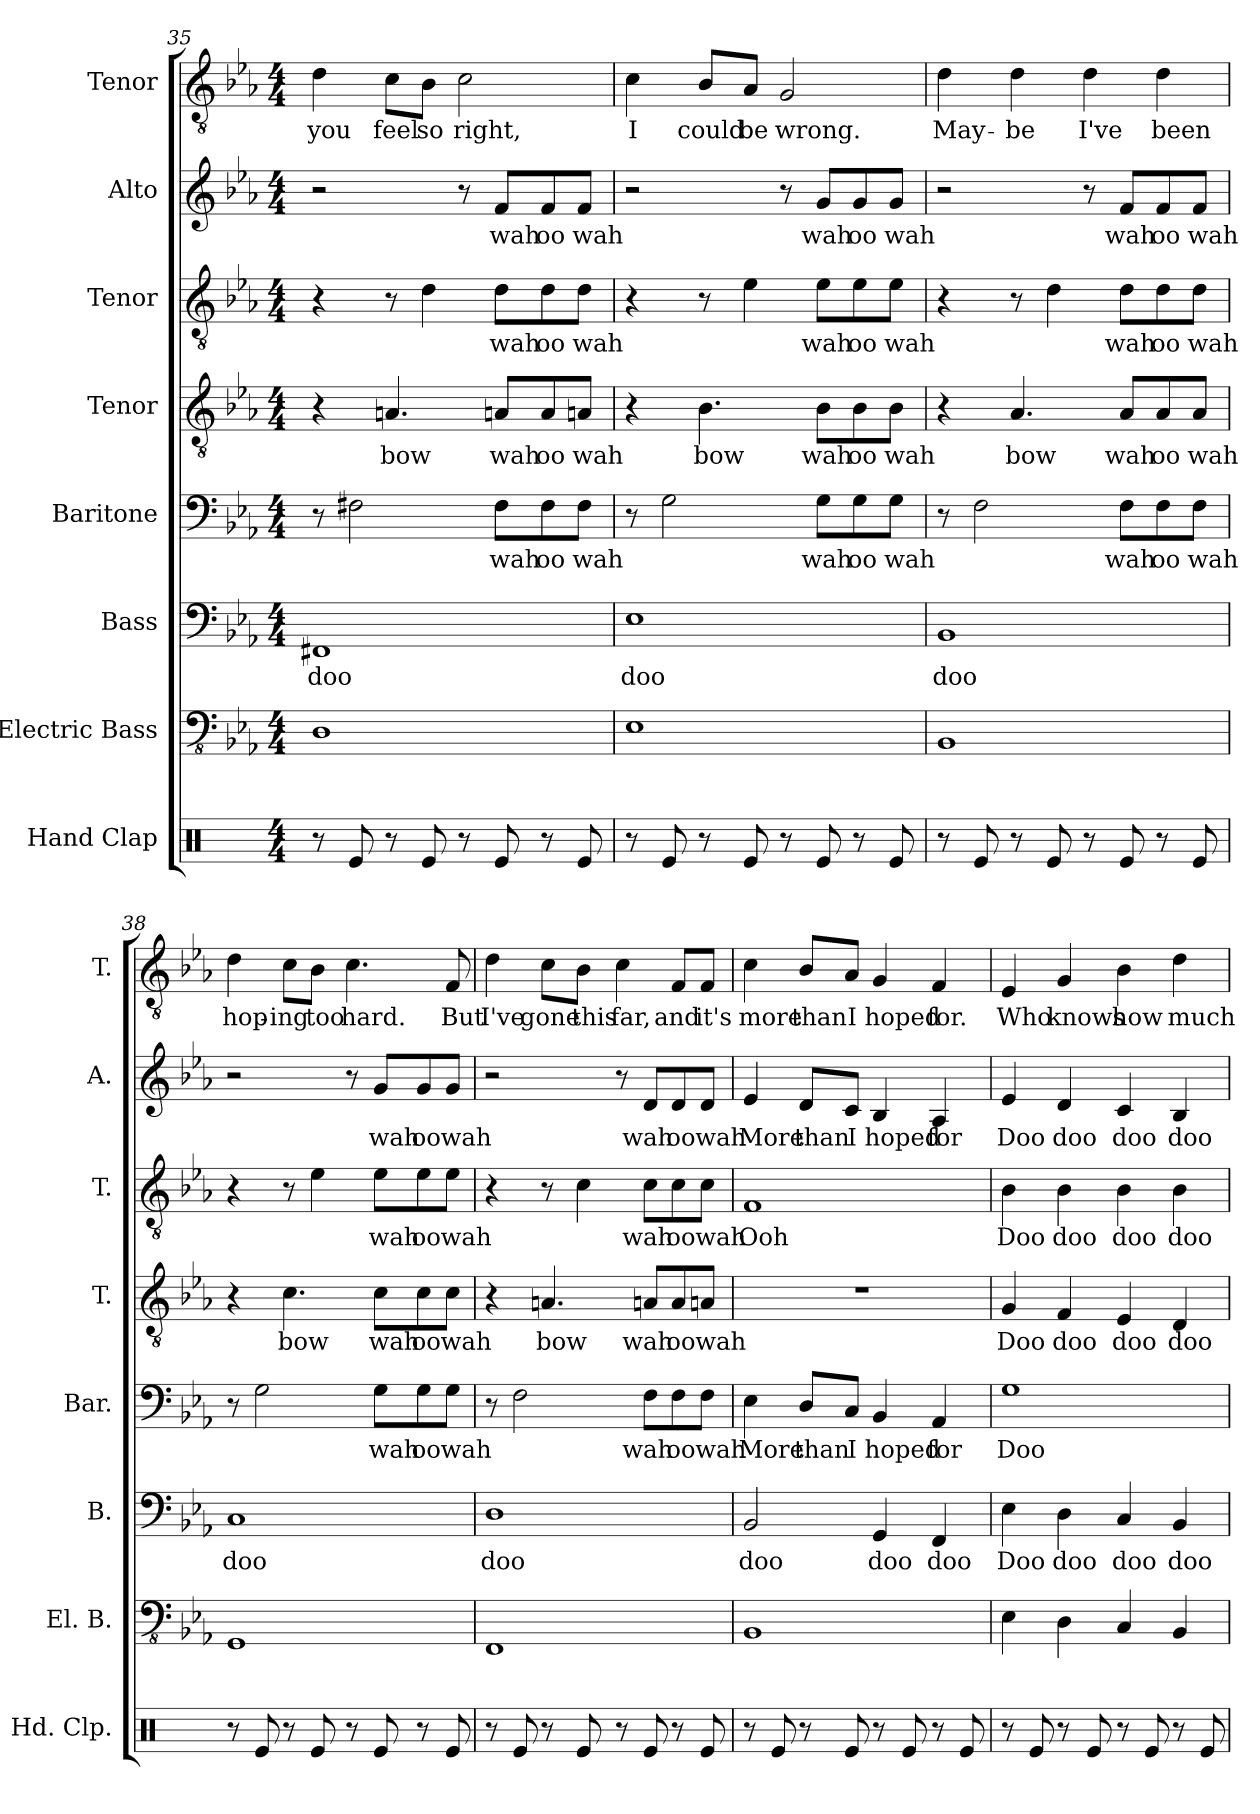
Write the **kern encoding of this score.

**kern	**kern	**kern	**text	**kern	**text	**kern	**text	**kern	**text	**kern	**text	**kern	**text
*part8	*part7	*part6	*part6	*part5	*part5	*part4	*part4	*part3	*part3	*part2	*part2	*part1	*part1
*staff8	*staff7	*staff6	*staff6	*staff5	*staff5	*staff4	*staff4	*staff3	*staff3	*staff2	*staff2	*staff1	*staff1
*I"Hand Clap	*I"Electric Bass	*I"Bass	*	*I"Baritone	*	*I"Tenor	*	*I"Tenor	*	*I"Alto	*	*I"Tenor	*
*I'Hd. Clp.	*I'El. B.	*I'B.	*	*I'Bar.	*	*I'T.	*	*I'T.	*	*I'A.	*	*I'T.	*
*clefX	*clefFv4	*clefF4	*	*clefF4	*	*clefGv2	*	*clefGv2	*	*clefG2	*	*clefGv2	*
*k[]	*k[b-e-a-]	*k[b-e-a-]	*	*k[b-e-a-]	*	*k[b-e-a-]	*	*k[b-e-a-]	*	*k[b-e-a-]	*	*k[b-e-a-]	*
*M4/4	*M4/4	*M4/4	*	*M4/4	*	*M4/4	*	*M4/4	*	*M4/4	*	*M4/4	*
=35	=35	=35	=35	=35	=35	=35	=35	=35	=35	=35	=35	=35	=35
!	!	!	!LO:LY:b	!	!	!	!	!	!	!	!	!	!LO:LY:b
8r	1DD	1FF#X	doo	8r	.	4r	.	4r	.	2r	.	4d\	you
8Re/	.	.	.	2F#X\	.	.	.	.	.	.	.	.	.
!	!	!	!	!	!	!	!LO:LY:b	!	!	!	!	!	!LO:LY:b
8r	.	.	.	.	.	4.An/	bow	8r	.	.	.	8c\L	feel
!	!	!	!	!	!	!	!	!	!	!	!	!	!LO:LY:b
8Re/	.	.	.	.	.	.	.	4d\	.	.	.	8B-\J	so
!	!	!	!	!	!	!	!	!	!	!	!	!	!LO:LY:b
8r	.	.	.	.	.	.	.	.	.	8r	.	2c\	right,
!	!	!	!	!	!LO:LY:b	!	!LO:LY:b	!	!LO:LY:b	!	!LO:LY:b	!	!
8Re/	.	.	.	8F#\L	wah	8An/L	wah	8d\L	wah	8f/L	wah	.	.
!	!	!	!	!	!LO:LY:b	!	!LO:LY:b	!	!LO:LY:b	!	!LO:LY:b	!	!
8r	.	.	.	8F#\	oo	8A/	oo	8d\	oo	8f/	oo	.	.
!	!	!	!	!	!LO:LY:b	!	!LO:LY:b	!	!LO:LY:b	!	!LO:LY:b	!	!
8Re/	.	.	.	8F#\J	wah	8An/J	wah	8d\J	wah	8f/J	wah	.	.
=36	=36	=36	=36	=36	=36	=36	=36	=36	=36	=36	=36	=36	=36
!	!	!	!LO:LY:b	!	!	!	!	!	!	!	!	!	!LO:LY:b
8r	1EE-	1E-	doo	8r	.	4r	.	4r	.	2r	.	4c\	I
8Re/	.	.	.	2G\	.	.	.	.	.	.	.	.	.
!	!	!	!	!	!	!	!LO:LY:b	!	!	!	!	!	!LO:LY:b
8r	.	.	.	.	.	4.B-\	bow	8r	.	.	.	8B-/L	could
!	!	!	!	!	!	!	!	!	!	!	!	!	!LO:LY:b
8Re/	.	.	.	.	.	.	.	4e-\	.	.	.	8A-/J	be
!	!	!	!	!	!	!	!	!	!	!	!	!	!LO:LY:b
8r	.	.	.	.	.	.	.	.	.	8r	.	2G/	wrong.
!	!	!	!	!	!LO:LY:b	!	!LO:LY:b	!	!LO:LY:b	!	!LO:LY:b	!	!
8Re/	.	.	.	8G\L	wah	8B-\L	wah	8e-\L	wah	8g/L	wah	.	.
!	!	!	!	!	!LO:LY:b	!	!LO:LY:b	!	!LO:LY:b	!	!LO:LY:b	!	!
8r	.	.	.	8G\	oo	8B-\	oo	8e-\	oo	8g/	oo	.	.
!	!	!	!	!	!LO:LY:b	!	!LO:LY:b	!	!LO:LY:b	!	!LO:LY:b	!	!
8Re/	.	.	.	8G\J	wah	8B-\J	wah	8e-\J	wah	8g/J	wah	.	.
!!LO:PB:g=z
=37	=37	=37	=37	=37	=37	=37	=37	=37	=37	=37	=37	=37	=37
!	!	!	!LO:LY:b	!	!	!	!	!	!	!	!	!	!LO:LY:b
8r	1BBB-	1BB-	doo	8r	.	4r	.	4r	.	2r	.	4d\	May-
8Re/	.	.	.	2F\	.	.	.	.	.	.	.	.	.
!	!	!	!	!	!	!	!LO:LY:b	!	!	!	!	!	!LO:LY:b
8r	.	.	.	.	.	4.A-/	bow	8r	.	.	.	4d\	-be
8Re/	.	.	.	.	.	.	.	4d\	.	.	.	.	.
!	!	!	!	!	!	!	!	!	!	!	!	!	!LO:LY:b
8r	.	.	.	.	.	.	.	.	.	8r	.	4d\	I've
!	!	!	!	!	!LO:LY:b	!	!LO:LY:b	!	!LO:LY:b	!	!LO:LY:b	!	!
8Re/	.	.	.	8F\L	wah	8A-/L	wah	8d\L	wah	8f/L	wah	.	.
!	!	!	!	!	!LO:LY:b	!	!LO:LY:b	!	!LO:LY:b	!	!LO:LY:b	!	!LO:LY:b
8r	.	.	.	8F\	oo	8A-/	oo	8d\	oo	8f/	oo	4d\	been
!	!	!	!	!	!LO:LY:b	!	!LO:LY:b	!	!LO:LY:b	!	!LO:LY:b	!	!
8Re/	.	.	.	8F\J	wah	8A-/J	wah	8d\J	wah	8f/J	wah	.	.
=38	=38	=38	=38	=38	=38	=38	=38	=38	=38	=38	=38	=38	=38
!	!	!	!LO:LY:b	!	!	!	!	!	!	!	!	!	!LO:LY:b
8r	1GGG	1C	doo	8r	.	4r	.	4r	.	2r	.	4d\	hop-
8Re/	.	.	.	2G\	.	.	.	.	.	.	.	.	.
!	!	!	!	!	!	!	!LO:LY:b	!	!	!	!	!	!LO:LY:b
8r	.	.	.	.	.	4.c\	bow	8r	.	.	.	8c\L	-ing
!	!	!	!	!	!	!	!	!	!	!	!	!	!LO:LY:b
8Re/	.	.	.	.	.	.	.	4e-\	.	.	.	8B-\J	too
!	!	!	!	!	!	!	!	!	!	!	!	!	!LO:LY:b
8r	.	.	.	.	.	.	.	.	.	8r	.	4.c\	hard.
!	!	!	!	!	!LO:LY:b	!	!LO:LY:b	!	!LO:LY:b	!	!LO:LY:b	!	!
8Re/	.	.	.	8G\L	wah	8c\L	wah	8e-\L	wah	8g/L	wah	.	.
!	!	!	!	!	!LO:LY:b	!	!LO:LY:b	!	!LO:LY:b	!	!LO:LY:b	!	!
8r	.	.	.	8G\	oo	8c\	oo	8e-\	oo	8g/	oo	.	.
!	!	!	!	!	!LO:LY:b	!	!LO:LY:b	!	!LO:LY:b	!	!LO:LY:b	!	!LO:LY:b
8Re/	.	.	.	8G\J	wah	8c\J	wah	8e-\J	wah	8g/J	wah	8F/	But
=39	=39	=39	=39	=39	=39	=39	=39	=39	=39	=39	=39	=39	=39
!	!	!	!LO:LY:b	!	!	!	!	!	!	!	!	!	!LO:LY:b
8r	1FFF	1D	doo	8r	.	4r	.	4r	.	2r	.	4d\	I've
8Re/	.	.	.	2F\	.	.	.	.	.	.	.	.	.
!	!	!	!	!	!	!	!LO:LY:b	!	!	!	!	!	!LO:LY:b
8r	.	.	.	.	.	4.An/	bow	8r	.	.	.	8c\L	gone
!	!	!	!	!	!	!	!	!	!	!	!	!	!LO:LY:b
8Re/	.	.	.	.	.	.	.	4c\	.	.	.	8B-\J	this
!	!	!	!	!	!	!	!	!	!	!	!	!	!LO:LY:b
8r	.	.	.	.	.	.	.	.	.	8r	.	4c\	far,
!	!	!	!	!	!LO:LY:b	!	!LO:LY:b	!	!LO:LY:b	!	!LO:LY:b	!	!
8Re/	.	.	.	8F\L	wah	8An/L	wah	8c\L	wah	8d/L	wah	.	.
!	!	!	!	!	!LO:LY:b	!	!LO:LY:b	!	!LO:LY:b	!	!LO:LY:b	!	!LO:LY:b
8r	.	.	.	8F\	oo	8A/	oo	8c\	oo	8d/	oo	8F/L	and
!	!	!	!	!	!LO:LY:b	!	!LO:LY:b	!	!LO:LY:b	!	!LO:LY:b	!	!LO:LY:b
8Re/	.	.	.	8F\J	wah	8An/J	wah	8c\J	wah	8d/J	wah	8F/J	it's
!!LO:PB:g=z
=40	=40	=40	=40	=40	=40	=40	=40	=40	=40	=40	=40	=40	=40
!	!	!	!LO:LY:b	!	!LO:LY:b	!	!	!	!LO:LY:b	!	!LO:LY:b	!	!LO:LY:b
8r	1BBB-	2BB-/	doo	4E-\	More	1r	.	1F	Ooh	4e-/	More	4c\	more
8Re/	.	.	.	.	.	.	.	.	.	.	.	.	.
!	!	!	!	!	!LO:LY:b	!	!	!	!	!	!LO:LY:b	!	!LO:LY:b
8r	.	.	.	8D/L	than	.	.	.	.	8d/L	than	8B-/L	than
!	!	!	!	!	!LO:LY:b	!	!	!	!	!	!LO:LY:b	!	!LO:LY:b
8Re/	.	.	.	8C/J	I	.	.	.	.	8c/J	I	8A-/J	I
!	!	!	!LO:LY:b	!	!LO:LY:b	!	!	!	!	!	!LO:LY:b	!	!LO:LY:b
8r	.	4GG/	doo	4BB-/	hoped	.	.	.	.	4B-/	hoped	4G/	hoped
8Re/	.	.	.	.	.	.	.	.	.	.	.	.	.
!	!	!	!LO:LY:b	!	!LO:LY:b	!	!	!	!	!	!LO:LY:b	!	!LO:LY:b
8r	.	4FF/	doo	4AA-/	for	.	.	.	.	4A-/	for	4F/	for.
8Re/	.	.	.	.	.	.	.	.	.	.	.	.	.
=41	=41	=41	=41	=41	=41	=41	=41	=41	=41	=41	=41	=41	=41
!	!	!	!LO:LY:b	!	!LO:LY:b	!	!LO:LY:b	!	!LO:LY:b	!	!LO:LY:b	!	!LO:LY:b
8r	4EE-\	4E-\	Doo	1G	Doo	4G/	Doo	4B-\	Doo	4e-/	Doo	4E-/	Who
8Re/	.	.	.	.	.	.	.	.	.	.	.	.	.
!	!	!	!LO:LY:b	!	!	!	!LO:LY:b	!	!LO:LY:b	!	!LO:LY:b	!	!LO:LY:b
8r	4DD\	4D\	doo	.	.	4F/	doo	4B-\	doo	4d/	doo	4G/	knows
8Re/	.	.	.	.	.	.	.	.	.	.	.	.	.
!	!	!	!LO:LY:b	!	!	!	!LO:LY:b	!	!LO:LY:b	!	!LO:LY:b	!	!LO:LY:b
8r	4CC/	4C/	doo	.	.	4E-/	doo	4B-\	doo	4c/	doo	4B-\	how
8Re/	.	.	.	.	.	.	.	.	.	.	.	.	.
!	!	!	!LO:LY:b	!	!	!	!LO:LY:b	!	!LO:LY:b	!	!LO:LY:b	!	!LO:LY:b
8r	4BBB-/	4BB-/	doo	.	.	4D/	doo	4B-\	doo	4B-/	doo	4d\	much
8Re/	.	.	.	.	.	.	.	.	.	.	.	.	.
=	=	=	=	=	=	=	=	=	=	=	=	=	=
*-	*-	*-	*-	*-	*-	*-	*-	*-	*-	*-	*-	*-	*-
